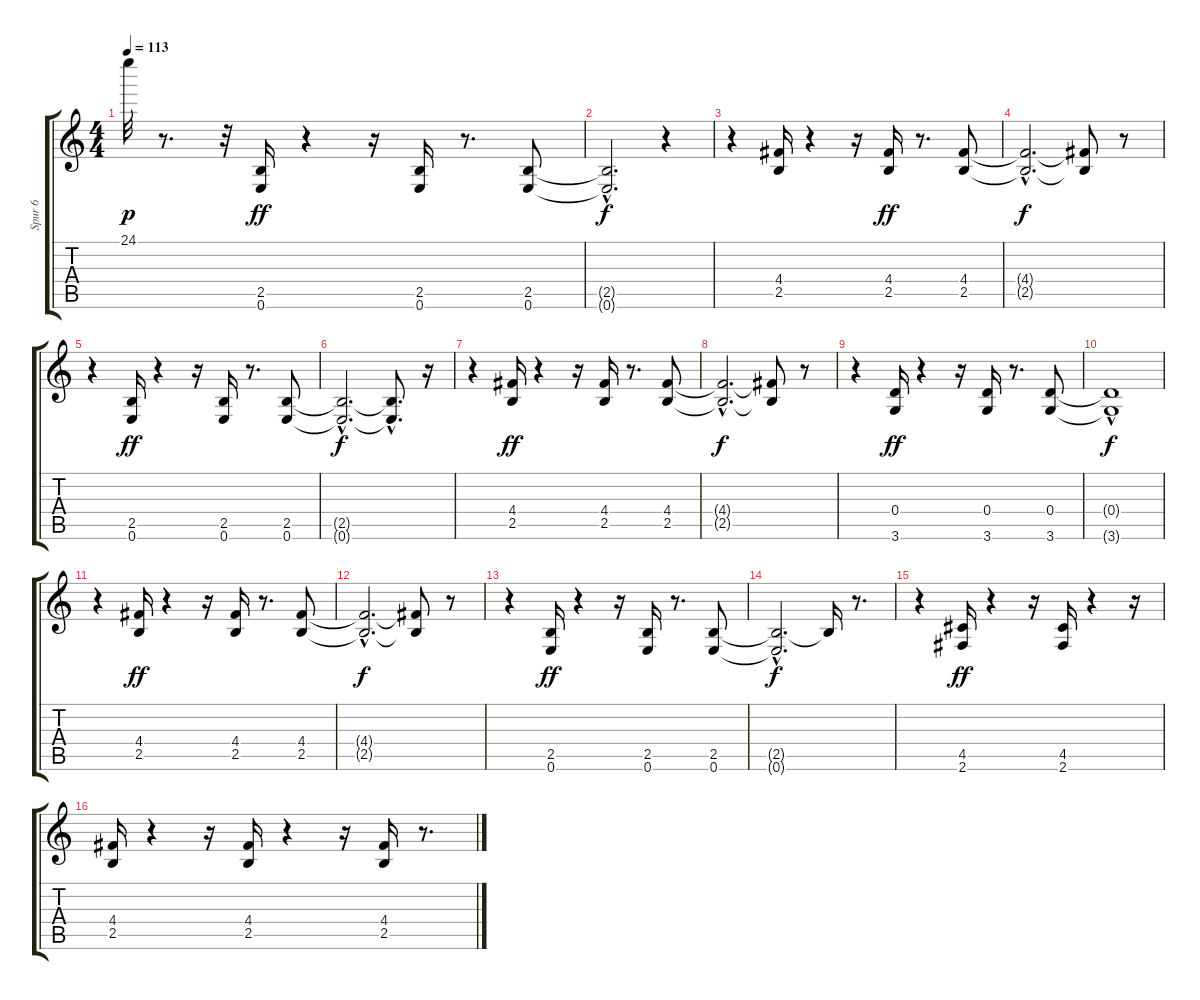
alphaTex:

\track ("Spur 6" "Spur 6") {instrument distortionguitar}
\staff {score tabs}
\tuning (E4 B3 G3 D3 A2 E2) {hide}
\ts (4 4)
\tempo 113
\clef g2
\ks c
24.1.32{dy p} r.8{d} r.32 (2.5 0.6).16{dy ff} r.4 r.16 (2.5 0.6).16 r.8{d} (2.5 0.6).8 |
(2.5{hac t} 0.6{t}).2{d dy f} r.4 |
r.4 (4.4 2.5).16 r.4 r.16 (4.4 2.5).16{dy ff} r.8{d} (4.4 2.5).8 |
(4.4{hac t} 2.5{hac t}).2{d dy f} (4.4{t} 2.5{t}).8 r.8 |
r.4 (2.5 0.6).16{dy ff} r.4 r.16 (2.5 0.6).16 r.8{d} (2.5 0.6).8 |
(2.5{hac t} 0.6{hac t}).2{d dy f} (2.5{hac t} 0.6{t}).8{d} r.16 |
r.4 (4.4 2.5).16{dy ff} r.4 r.16 (4.4 2.5).16 r.8{d} (4.4 2.5).8 |
(4.4{hac t} 2.5{hac t}).2{d dy f} (4.4{t} 2.5{t}).8 r.8 |
r.4 (0.4 3.6).16{dy ff} r.4 r.16 (0.4 3.6).16 r.8{d} (0.4 3.6).8 |
(0.4{t} 3.6{hac t}).1{dy f} |
r.4 (4.4 2.5).16{dy ff} r.4 r.16 (4.4 2.5).16 r.8{d} (4.4 2.5).8 |
(4.4{hac t} 2.5{hac t}).2{d dy f} (4.4{t} 2.5{t}).8 r.8 |
r.4 (2.5 0.6).16{dy ff} r.4 r.16 (2.5 0.6).16 r.8{d} (2.5 0.6).8 |
(2.5{hac t} 0.6{hac t}).2{d dy f} 2.5{t}.16 r.8{d} |
r.4 (4.5 2.6).16{dy ff} r.4 r.16 (4.5 2.6).16 r.4 r.16 |
(4.4 2.5).16 r.4 r.16 (4.4 2.5).16 r.4 r.16 (4.4 2.5).16 r.8{d}
